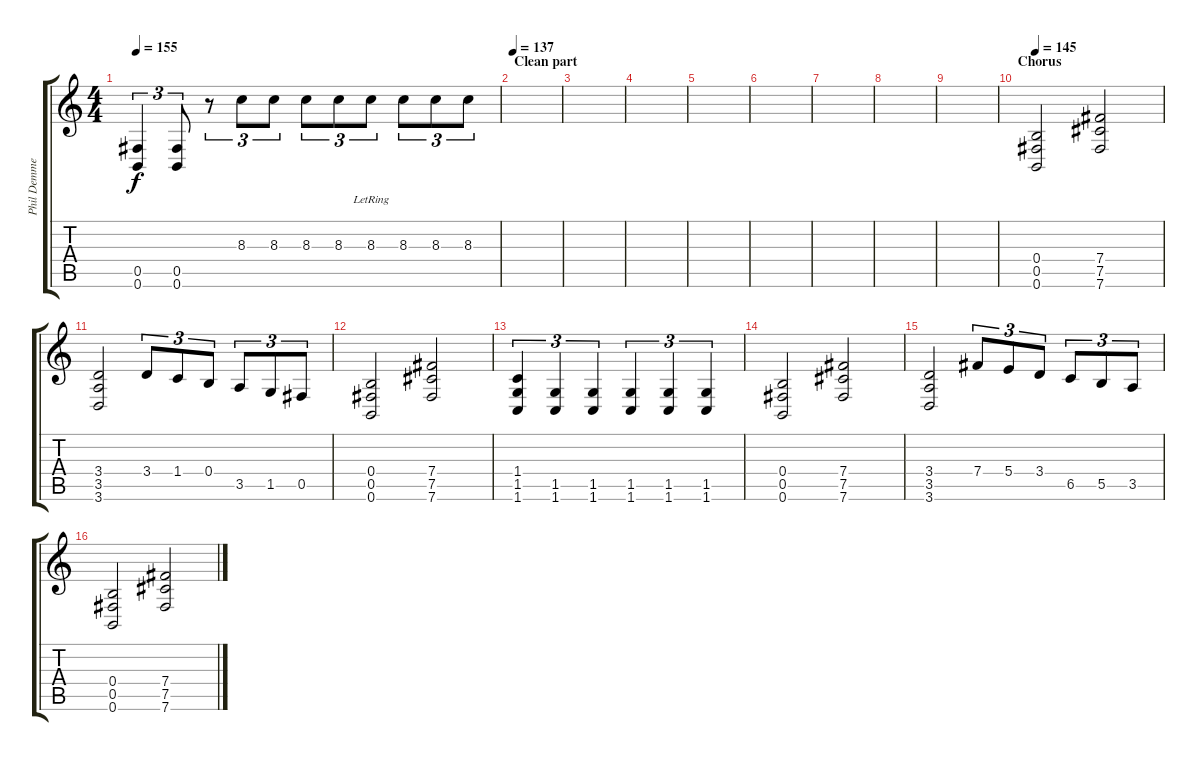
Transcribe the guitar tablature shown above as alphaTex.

\track ("Phil Demmel" "Phil Demme") {instrument distortionguitar}
\staff {score tabs}
\tuning (Db4 Ab3 E3 B2 Gb2 B1) {hide}
\ts (4 4)
\tempo 155
\clef g2
\ks c
(0.5 0.6).4{tu (3 2) dy f} (0.5 0.6).8{tu (3 2)} r.8{tu (3 2)} 8.3.8{tu (3 2)} 8.3.8{tu (3 2)} 8.3.8{tu (3 2)} 8.3.8{tu (3 2)} 8.3{lr}.8{tu (3 2)} 8.3.8{tu (3 2)} 8.3.8{tu (3 2)} 8.3.8{tu (3 2)} |
\section ("" "Clean part")
\tempo 137
|
|
|
|
|
|
|
|
\section ("" "Chorus")
\tempo 145
(0.4 0.5 0.6).2 (7.4 7.5 7.6).2 |
(3.4 3.5 3.6).2 3.4.8{tu (3 2)} 1.4.8{tu (3 2)} 0.4.8{tu (3 2)} 3.5.8{tu (3 2)} 1.5.8{tu (3 2)} 0.5.8{tu (3 2)} |
(0.4 0.5 0.6).2 (7.4 7.5 7.6).2 |
(1.4 1.5 1.6).4{tu (3 2)} (1.5 1.6).4{tu (3 2)} (1.5 1.6).4{tu (3 2)} (1.5 1.6).4{tu (3 2)} (1.5 1.6).4{tu (3 2)} (1.5 1.6).4{tu (3 2)} |
(0.4 0.5 0.6).2 (7.4 7.5 7.6).2 |
(3.4 3.5 3.6).2 7.4.8{tu (3 2)} 5.4.8{tu (3 2)} 3.4.8{tu (3 2)} 6.5.8{tu (3 2)} 5.5.8{tu (3 2)} 3.5.8{tu (3 2)} |
(0.4 0.5 0.6).2 (7.4 7.5 7.6).2
